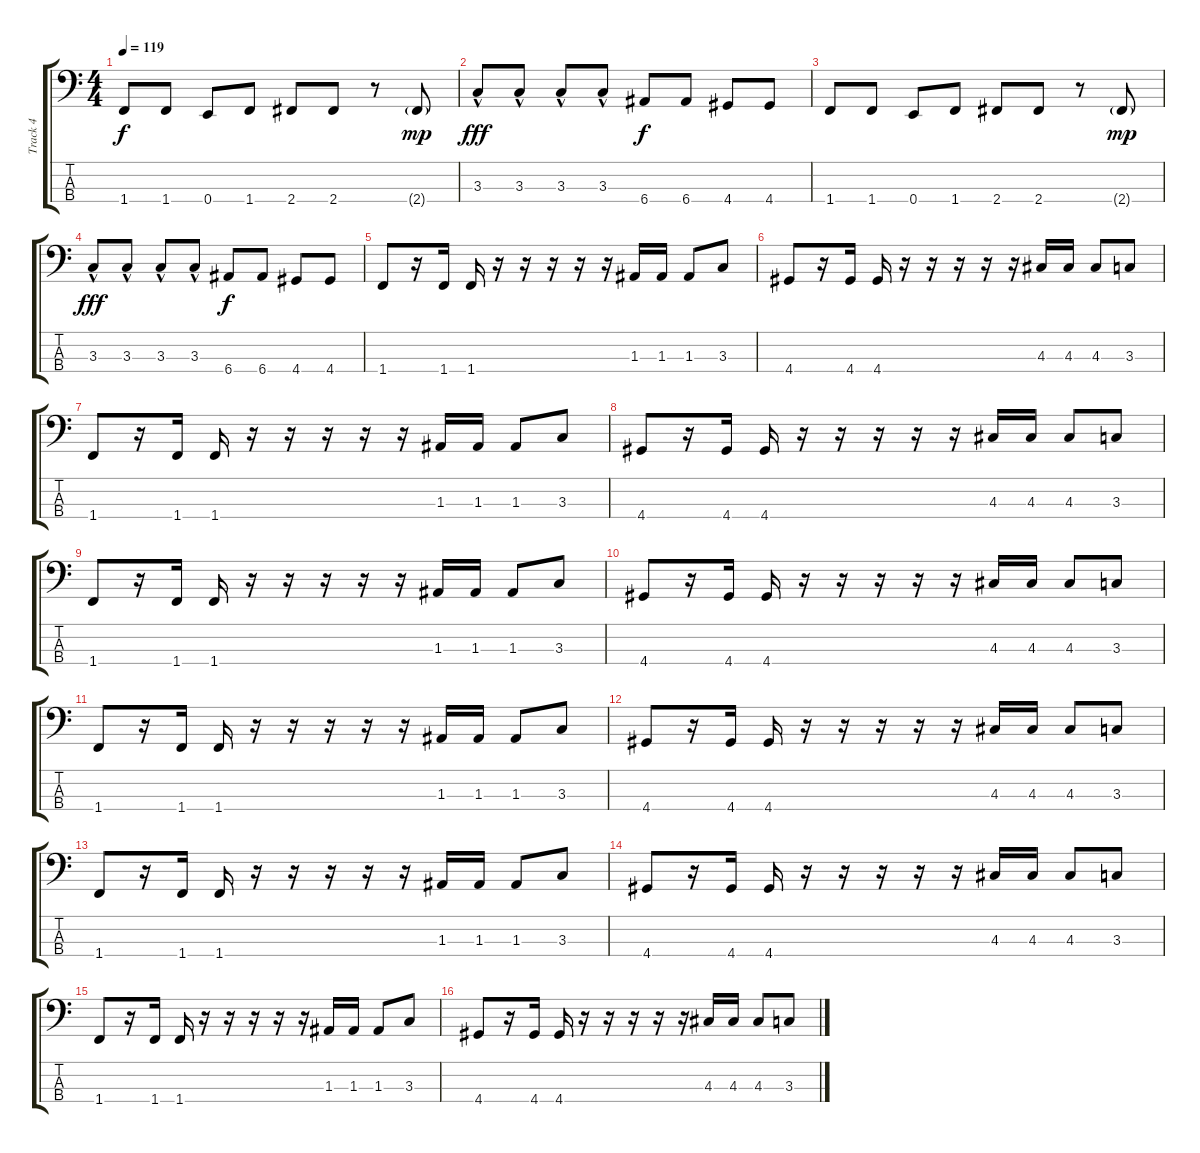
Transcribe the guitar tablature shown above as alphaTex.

\track ("Track 4" "Track 4") {instrument electricbasspick}
\staff {score tabs}
\tuning (G2 D2 A1 E1) {hide}
\ts (4 4)
\tempo 119
\clef f4
\ks c
1.4.8{dy f} 1.4.8 0.4.8 1.4.8 2.4.8 2.4.8 r.8 2.4{g}.8{dy mp} |
3.3{hac}.8{dy fff} 3.3{hac}.8 3.3{hac}.8 3.3{hac}.8 6.4.8{dy f} 6.4.8 4.4.8 4.4.8 |
1.4.8 1.4.8 0.4.8 1.4.8 2.4.8 2.4.8 r.8 2.4{g}.8{dy mp} |
3.3{hac}.8{dy fff} 3.3{hac}.8 3.3{hac}.8 3.3{hac}.8 6.4.8{dy f} 6.4.8 4.4.8 4.4.8 |
1.4.8 r.16 1.4.16 1.4.16 r.16 r.16 r.16 r.16 r.16 1.3.16 1.3.16 1.3.8 3.3.8 |
4.4.8 r.16 4.4.16 4.4.16 r.16 r.16 r.16 r.16 r.16 4.3.16 4.3.16 4.3.8 3.3.8 |
1.4.8 r.16 1.4.16 1.4.16 r.16 r.16 r.16 r.16 r.16 1.3.16 1.3.16 1.3.8 3.3.8 |
4.4.8 r.16 4.4.16 4.4.16 r.16 r.16 r.16 r.16 r.16 4.3.16 4.3.16 4.3.8 3.3.8 |
1.4.8 r.16 1.4.16 1.4.16 r.16 r.16 r.16 r.16 r.16 1.3.16 1.3.16 1.3.8 3.3.8 |
4.4.8 r.16 4.4.16 4.4.16 r.16 r.16 r.16 r.16 r.16 4.3.16 4.3.16 4.3.8 3.3.8 |
1.4.8 r.16 1.4.16 1.4.16 r.16 r.16 r.16 r.16 r.16 1.3.16 1.3.16 1.3.8 3.3.8 |
4.4.8 r.16 4.4.16 4.4.16 r.16 r.16 r.16 r.16 r.16 4.3.16 4.3.16 4.3.8 3.3.8 |
1.4.8 r.16 1.4.16 1.4.16 r.16 r.16 r.16 r.16 r.16 1.3.16 1.3.16 1.3.8 3.3.8 |
4.4.8 r.16 4.4.16 4.4.16 r.16 r.16 r.16 r.16 r.16 4.3.16 4.3.16 4.3.8 3.3.8 |
1.4.8 r.16 1.4.16 1.4.16 r.16 r.16 r.16 r.16 r.16 1.3.16 1.3.16 1.3.8 3.3.8 |
4.4.8 r.16 4.4.16 4.4.16 r.16 r.16 r.16 r.16 r.16 4.3.16 4.3.16 4.3.8 3.3.8
